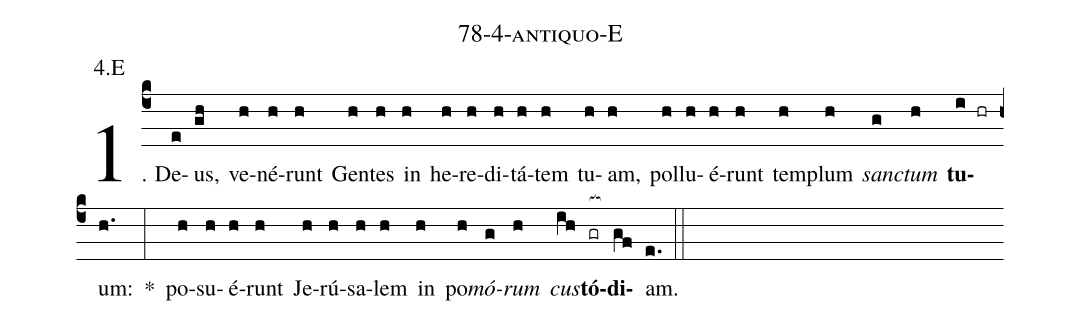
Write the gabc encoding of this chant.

name: 78-4-antiquo-E;
annotation: 4.E;
%%
(c4)1. De(e)us,(gh) ve(h)né(h)runt(h) Gen(h)tes(h) in(h) he(h)re(h)di(h)tá(h)tem(h) tu(h)am,(h) pol(h)lu(h)é(h)runt(h) tem(h)plum(h) <i>sanc</i>(g)<i>tum</i>(h) <b>tu</b>(i hr)um:(h.) *(:) po(h)su(h)é(h)runt(h) Je(h)rú(h)sa(h)lem(h) in(h) po(h)<i>mó</i>(g)<i>rum</i>(h) <i>cus</i>(ih)<b>tó</b>(gr[ocb:1{])<b>di</b>(gf[ocb:0}])am.(e.) (::)
